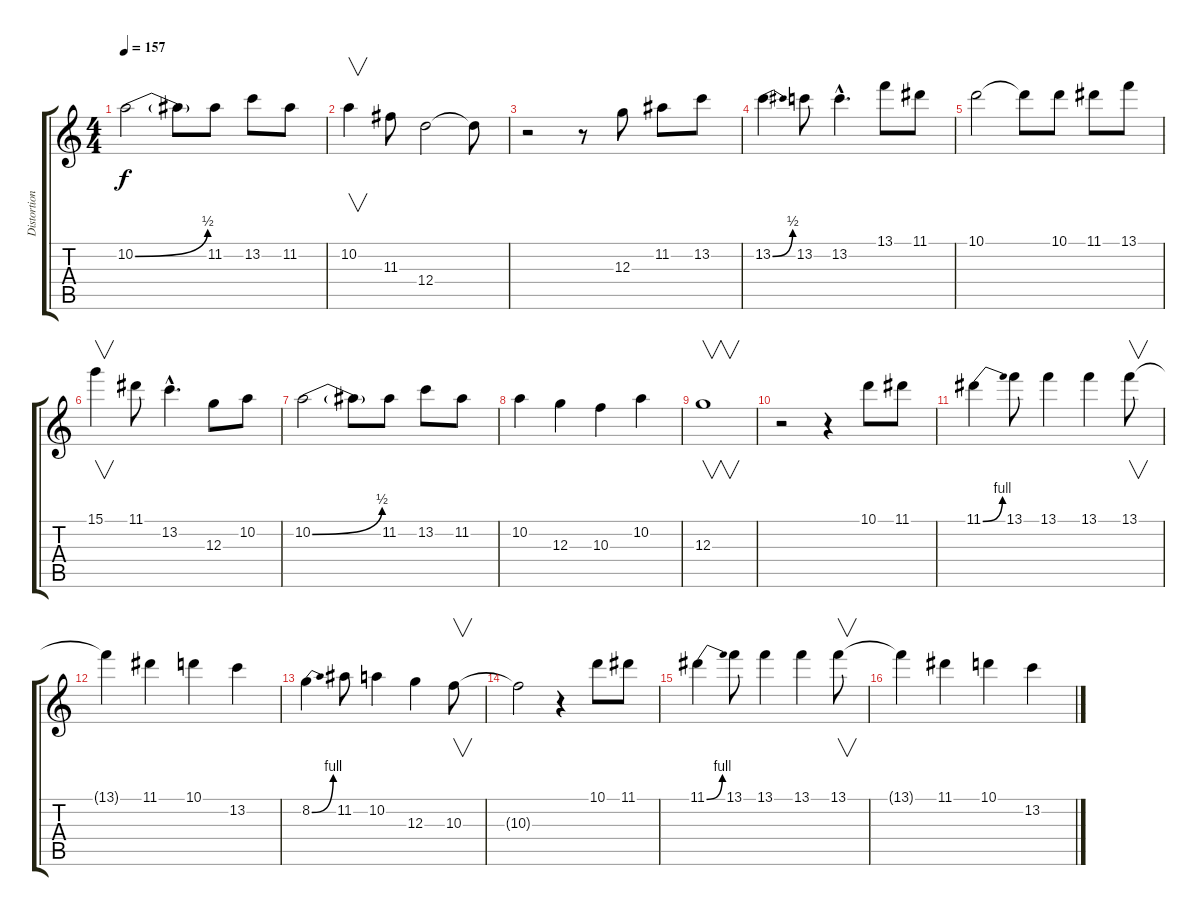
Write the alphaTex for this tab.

\track ("Distortion" "Distortion") {instrument distortionguitar}
\staff {score tabs}
\tuning (E4 B3 G3 D3 A2 E2) {hide}
\ts (4 4)
\tempo 157
\clef g2
\ks c
10.2{be (bend 0 0 60 2)}.2{dy f} 10.2{t}.8 11.2.8 13.2.8 11.2.8 |
10.2.4{v} 11.3.8 12.4.2 12.4{t}.8 |
r.2 r.8 12.3.8 11.2.8 13.2.8 |
13.2{be (bend 0 0 60 2)}.4 13.2.8 13.2{hac}.4{d} 13.1.8 11.1.8 |
10.1.2 10.1{t}.8 10.1.8 11.1.8 13.1.8 |
15.1.4{v} 11.1.8 13.2{hac}.4{d} 12.3.8 10.2.8 |
10.2{be (bend 0 0 60 2)}.2 10.2{t}.8 11.2.8 13.2.8 11.2.8 |
10.2.4 12.3.4 10.3.4 10.2.4 |
12.3.1{v} |
r.2 r.4 10.1.8 11.1.8 |
11.1{be (bend 0 0 60 4)}.4 13.1.8 13.1.4 13.1.4 13.1.8{v} |
13.1{t}.4 11.1.4 10.1.4 13.2.4 |
8.2{be (bend 0 0 60 4)}.4 11.2.8 10.2.4 12.3.4 10.3.8{v} |
10.3{t}.2 r.4 10.1.8 11.1.8 |
11.1{be (bend 0 0 60 4)}.4 13.1.8 13.1.4 13.1.4 13.1.8{v} |
13.1{t}.4 11.1.4 10.1.4 13.2.4
